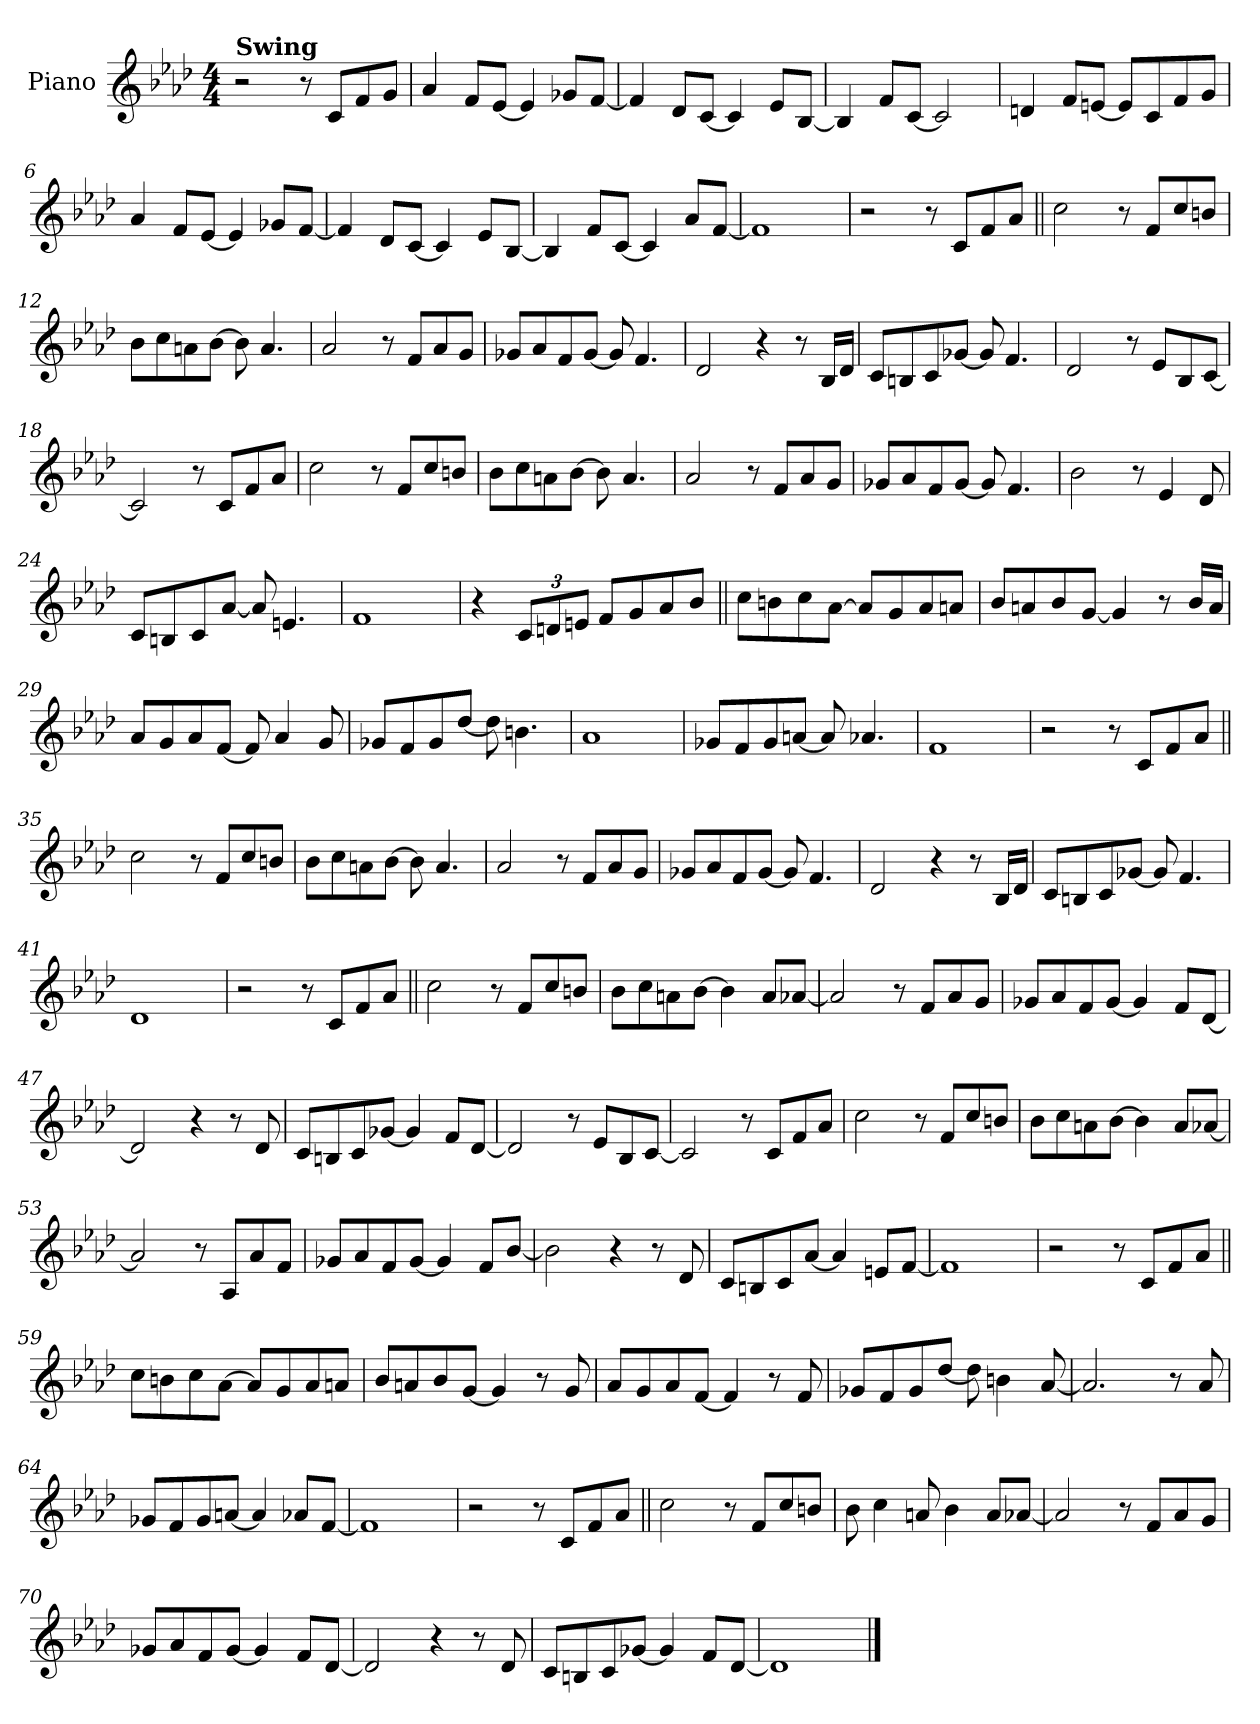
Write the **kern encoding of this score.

**kern
*part1
*staff1
*I"Piano
*I'Pno.
*clefG2
*k[b-e-a-d-]
*M4/4
*MM110
=1
!LO:TX:B:t=Swing
2r
8r
8cL
8f
8gJ
=2
4a-
8fL
[8e-J
4e-]
8g-XL
[8fJ
=3
4f]
8d-L
[8cJ
4c]
8e-L
[8B-J
=4
4B-]
8fL
[8cJ
2c]
=5
4dn
8fL
[8enJ
8eL]
8c
8f
8gJ
=6
4a-
8fL
[8e-J
4e-]
8g-XL
[8fJ
=7
4f]
8d-L
[8cJ
4c]
8e-L
[8B-J
=8
4B-]
8fL
[8cJ
4c]
8a-L
[8fJ
=9
1f]
=10
2r
8r
8cL
8f
8a-J
=11||
2cc
8r
8fL
8cc
8bnJ
=12
8b-L
8cc
8an
[8b-J
8b-]
4.a
=13
2a-
8r
8fL
8a-
8gJ
=14
8g-XL
8a-
8f
[8g-J
8g-]
4.f
=15
2d-
4r
8r
16B-LL
16d-JJ
=16
8cL
8Bn
8c
[8g-XJ
8g-]
4.f
=17
2d-
8r
8e-L
8B-
[8cJ
=18
2c]
8r
8cL
8f
8a-J
=19
2cc
8r
8fL
8cc
8bnJ
=20
8b-L
8cc
8an
[8b-J
8b-]
4.a
=21
2a-
8r
8fL
8a-
8gJ
=22
8g-XL
8a-
8f
[8g-J
8g-]
4.f
=23
2b-
8r
4e-
8d-
=24
8cL
8Bn
8c
[8a-J
8a-]
4.en
=25
1f
=26
4r
*Xbrackettup
12cL
12dn
12enJ
8fL
8g
8a-
8b-J
=27||
8ccL
8bn
8cc
[8a-J
8a-L]
8g
8a-
8anJ
=28
8b-L
8an
8b-
[8gJ
4g]
8r
16b-LL
16aJJ
=29
8a-L
8g
8a-
[8fJ
8f]
4a-
8g
=30
8g-XL
8f
8g-
[8dd-J
8dd-]
4.bn
=31
1a-
=32
8g-XL
8f
8g-
[8anJ
8a]
4.a-X
=33
1f
=34
2r
8r
8cL
8f
8a-J
=35||
2cc
8r
8fL
8cc
8bnJ
=36
8b-L
8cc
8an
[8b-J
8b-]
4.a
=37
2a-
8r
8fL
8a-
8gJ
=38
8g-XL
8a-
8f
[8g-J
8g-]
4.f
=39
2d-
4r
8r
16B-LL
16d-JJ
=40
8cL
8Bn
8c
[8g-XJ
8g-]
4.f
=41
1d-
=42
2r
8r
8cL
8f
8a-J
=43||
2cc
8r
8fL
8cc
8bnJ
=44
8b-L
8cc
8an
[8b-J
4b-]
8aL
[8a-XJ
=45
2a-]
8r
8fL
8a-
8gJ
=46
8g-XL
8a-
8f
[8g-J
4g-]
8fL
[8d-J
=47
2d-]
4r
8r
8d-
=48
8cL
8Bn
8c
[8g-XJ
4g-]
8fL
[8d-J
=49
2d-]
8r
8e-L
8B-
[8cJ
=50
2c]
8r
8cL
8f
8a-J
=51
2cc
8r
8fL
8cc
8bnJ
=52
8b-L
8cc
8an
[8b-J
4b-]
8aL
[8a-XJ
=53
2a-]
8r
8A-L
8a-
8fJ
=54
8g-XL
8a-
8f
[8g-J
4g-]
8fL
[8b-J
=55
2b-]
4r
8r
8d-
=56
8cL
8Bn
8c
[8a-J
4a-]
8enL
[8fJ
=57
1f]
=58
2r
8r
8cL
8f
8a-J
=59||
8ccL
8bn
8cc
[8a-J
8a-L]
8g
8a-
8anJ
=60
8b-L
8an
8b-
[8gJ
4g]
8r
8g
=61
8a-L
8g
8a-
[8fJ
4f]
8r
8f
=62
8g-XL
8f
8g-
[8dd-J
8dd-]
4bn
[8a-
=63
2.a-]
8r
8a-
=64
8g-XL
8f
8g-
[8anJ
4a]
8a-XL
[8fJ
=65
1f]
=66
2r
8r
8cL
8f
8a-J
=67||
2cc
8r
8fL
8cc
8bnJ
=68
8b-
4cc
8an
4b-
8aL
[8a-XJ
=69
2a-]
8r
8fL
8a-
8gJ
=70
8g-XL
8a-
8f
[8g-J
4g-]
8fL
[8d-J
=71
2d-]
4r
8r
8d-
=72
8cL
8Bn
8c
[8g-XJ
4g-]
8fL
[8d-J
=73
1d-]
==
*-
